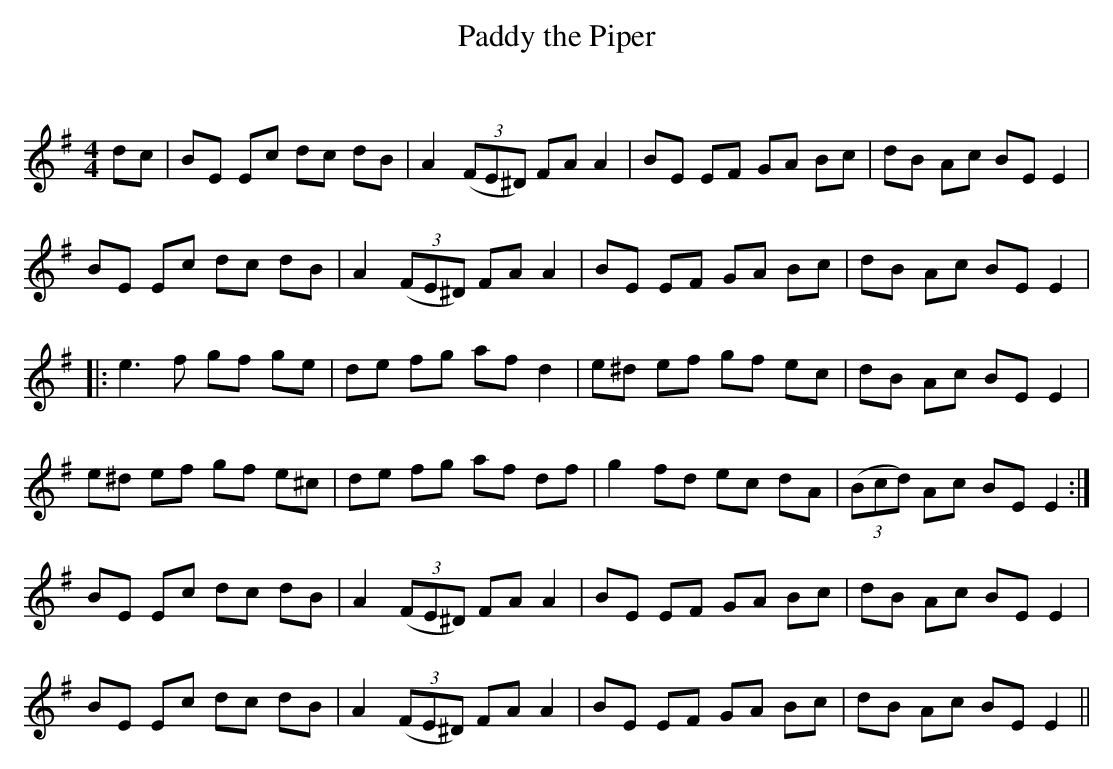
X:1
T:Paddy the Piper
C:
Q: 232
K:Em
M:4/4
L:1/8
dc|BE Ec dc dB|A2 ((3FE^D) FA A2|BE EF GA Bc|dB Ac BE E2|
BE Ec dc dB|A2 ((3FE^D) FA A2|BE EF GA Bc|dB Ac BE E2|
|:e3f gf ge|de fg af d2|e^d ef gf ec|dB Ac BE E2|
e^d ef gf e^c|de fg af df|g2 fd ec dA|((3Bcd) Ac BE E2:|
BE Ec dc dB|A2 ((3FE^D) FA A2|BE EF GA Bc|dB Ac BE E2|
BE Ec dc dB|A2 ((3FE^D) FA A2|BE EF GA Bc|dB Ac BE E2||
